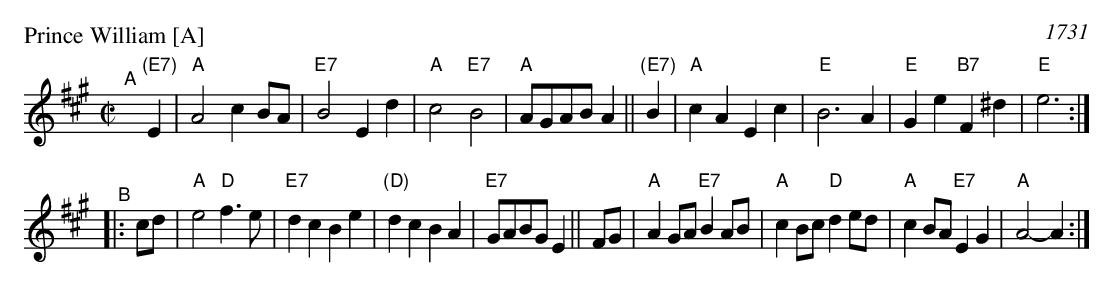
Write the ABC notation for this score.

X:1
P: Prince William [A]
O: 1731
M: C|
L: 1/8
K: A
"^A"[|]\
"(E7)"E2 | "A"A4 c2BA | "E7"B4 E2d2 | "A"c4 "E7"B4 | "A"AGAB A2 ||\
"(E7)"B2 | "A"c2A2 E2c2 | "E"B6 A2 | "E"G2e2 "B7"F2^d2 | "E"e6 :|
"^B"|:\
cd | "A"e4 "D"f3e | "E7"d2c2 B2e2 | "(D)"d2c2 B2A2 | "E7"GABG E2 ||\
FG | "A"A2GA "E7"B2AB | "A"c2Bc "D"d2ed | "A"c2BA "E7"E2G2 | "A"A4-A2 :|
